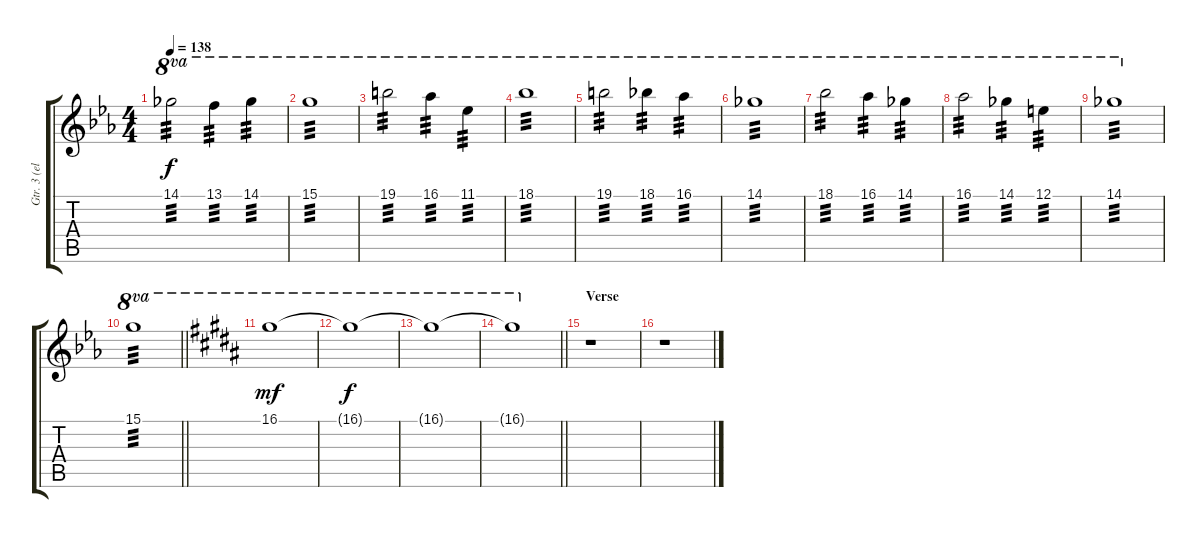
\track ("Gtr. 3 (elec.)" "Gtr. 3 (el") {instrument overdrivenguitar}
\staff {score tabs}
\tuning (E4 B3 G3 D3 A2 E2) {hide}
\ts (4 4)
\tempo 138
\clef g2
\ks eb
14.1.2{ot 8va tp 3 dy f} 13.1.4{ot 8va tp 3} 14.1.4{ot 8va tp 3} |
15.1.1{ot 8va tp 3} |
19.1.2{ot 8va tp 3} 16.1.4{ot 8va tp 3} 11.1.4{ot 8va tp 3} |
18.1.1{ot 8va tp 3} |
19.1.2{ot 8va tp 3} 18.1.4{ot 8va tp 3} 16.1.4{ot 8va tp 3} |
14.1.1{ot 8va tp 3} |
18.1.2{ot 8va tp 3} 16.1.4{ot 8va tp 3} 14.1.4{ot 8va tp 3} |
16.1.2{ot 8va tp 3} 14.1.4{ot 8va tp 3} 12.1.4{ot 8va tp 3} |
14.1.1{ot 8va tp 3} |
\barLineRight lightlight
15.1.1{ot 8va tp 3} |
\section ("" "")
\ks g#minor
16.1.1{ot 8va dy mf} |
16.1{t}.1{ot 8va dy f volume 0} |
16.1{t}.1{ot 8va} |
\barLineRight lightlight
16.1{t}.1{ot 8va} |
\section ("" "Verse")
r.1 |
r.1
